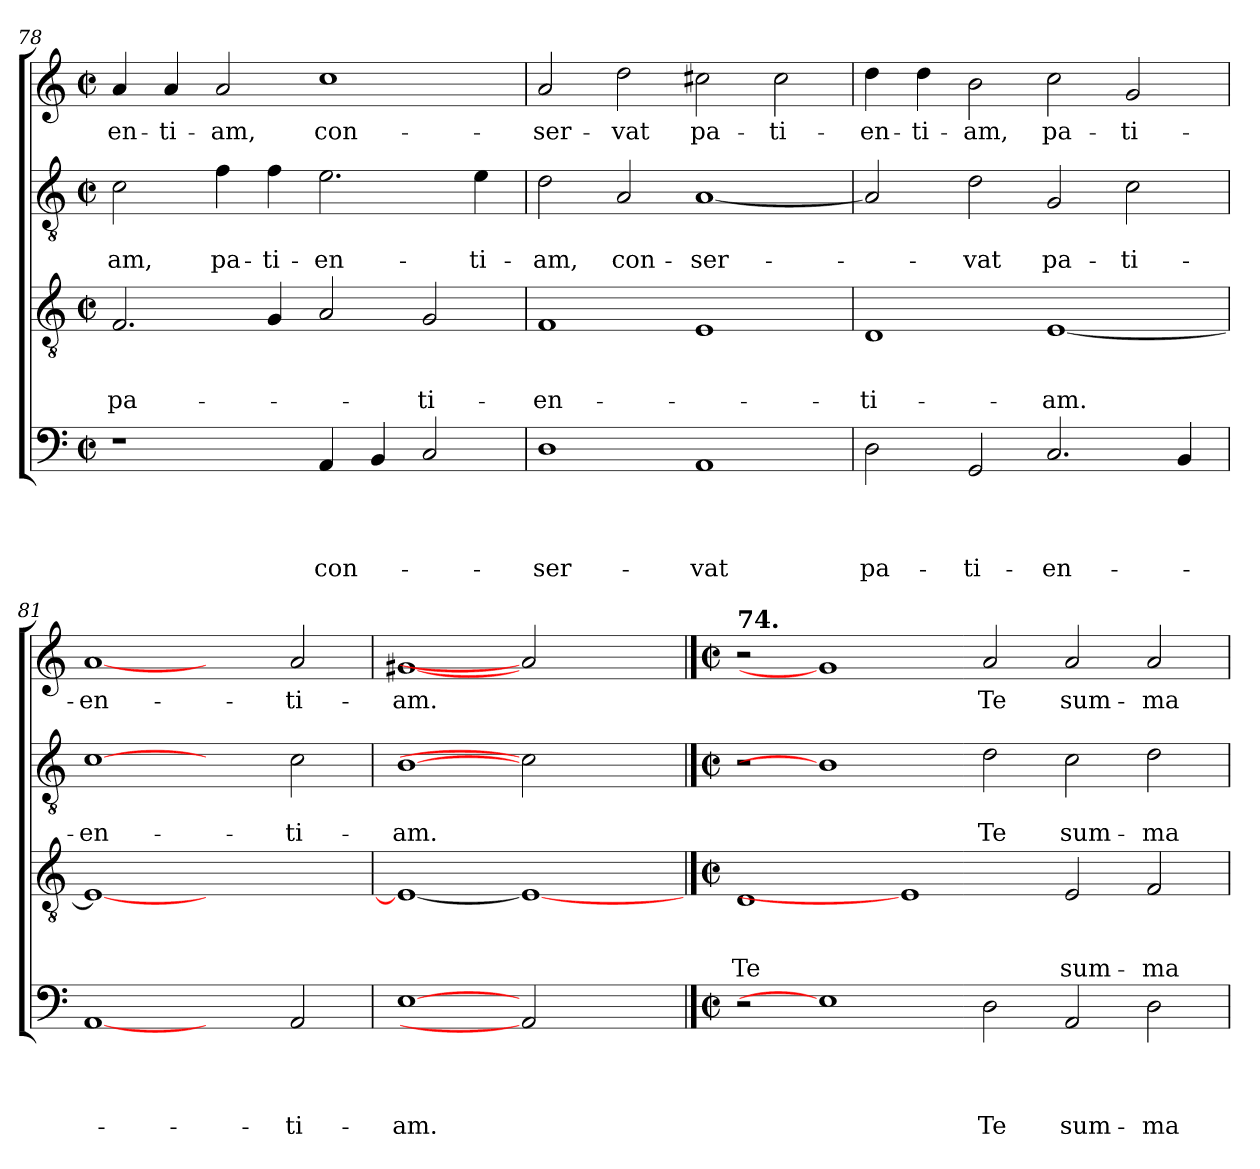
**kern	**text	**text	**text	**text	**kern	**text	**text	**text	**kern	**text	**text	**kern	**text
*part4	*part4	*part4	*part4	*part4	*part3	*part3	*part3	*part3	*part2	*part2	*part2	*part1	*part1
*staff4	*staff4	*staff4	*staff4	*staff4	*staff3	*staff3	*staff3	*staff3	*staff2	*staff2	*staff2	*staff1	*staff1
!!LO:LB:g=z
*clefF4	*	*	*	*	*clefGv2	*	*	*	*clefGv2	*	*	*clefG2	*
*k[]	*	*	*	*	*k[]	*	*	*	*k[]	*	*	*k[]	*
*C:	*	*	*	*	*C:	*	*	*	*C:	*	*	*C:	*
*M2/2	*	*	*	*	*M2/2	*	*	*	*M2/2	*	*	*M2/2	*
*met(c|)	*	*	*	*	*met(c|)	*	*	*	*met(c|)	*	*	*met(c|)	*
=78	=78	=78	=78	=78	=78	=78	=78	=78	=78	=78	=78	=78	=78
!	!	!	!	!	!	!	!	!LO:LY:b	!	!	!LO:LY:b	!	!LO:LY:b
1r	.	.	.	.	2.F/	.	.	pa-	2c\	.	-am,	4a/	-en-
!	!	!	!	!	!	!	!	!	!	!	!	!	!LO:LY:b
.	.	.	.	.	.	.	.	.	.	.	.	4a/	-ti-
!	!	!	!	!	!	!	!	!	!	!	!LO:LY:b	!	!LO:LY:b
.	.	.	.	.	.	.	.	.	4f\	.	pa-	2a/	-am,
!	!	!	!	!	!	!	!	!	!	!	!LO:LY:b	!	!
.	.	.	.	.	4G/	.	.	.	4f\	.	-ti-	.	.
!	!	!	!	!LO:LY:b	!	!	!	!	!	!	!LO:LY:b	!	!LO:LY:b
4AA/	.	.	.	con-	2A/	.	.	.	2.e\	.	-en-	1cc	con-
4BB/	.	.	.	.	.	.	.	.	.	.	.	.	.
!	!	!	!	!	!	!	!	!LO:LY:b	!	!	!	!	!
2C/	.	.	.	.	2G/	.	.	-ti-	.	.	.	.	.
!	!	!	!	!	!	!	!	!	!	!	!LO:LY:b	!	!
.	.	.	.	.	.	.	.	.	4e\	.	-ti-	.	.
=79	=79	=79	=79	=79	=79	=79	=79	=79	=79	=79	=79	=79	=79
!	!	!	!	!LO:LY:b	!	!	!	!LO:LY:b	!	!	!LO:LY:b	!	!LO:LY:b
1D	.	.	.	-ser-	1F	.	.	-en-	2d\	.	-am,	2a/	-ser-
!	!	!	!	!	!	!	!	!	!	!	!LO:LY:b	!	!LO:LY:b
.	.	.	.	.	.	.	.	.	2A/	.	con-	2dd\	-vat
!	!	!	!	!LO:LY:b	!	!	!	!	!	!	!LO:LY:b	!	!LO:LY:b
1AA	.	.	.	-vat	1E	.	.	.	[1A	.	-ser-	2cc#X\	pa-
!	!	!	!	!	!	!	!	!	!	!	!	!	!LO:LY:b
.	.	.	.	.	.	.	.	.	.	.	.	2cc#\	-ti-
=80	=80	=80	=80	=80	=80	=80	=80	=80	=80	=80	=80	=80	=80
!	!	!	!	!LO:LY:b	!	!	!	!LO:LY:b	!	!	!	!	!LO:LY:b
2D\	.	.	.	pa-	1D	.	.	-ti-	2A/]	.	.	4dd\	-en-
!	!	!	!	!	!	!	!	!	!	!	!	!	!LO:LY:b
.	.	.	.	.	.	.	.	.	.	.	.	4dd\	-ti-
!	!	!	!	!LO:LY:b	!	!	!	!	!	!	!LO:LY:b	!	!LO:LY:b
2GG/	.	.	.	-ti-	.	.	.	.	2d\	.	-vat	2b\	-am,
!	!	!	!	!LO:LY:b	!	!	!	!LO:LY:b	!	!	!LO:LY:b	!	!LO:LY:b
2.C/	.	.	.	-en-	[1E	.	.	-am.	2G/	.	pa-	2cc\	pa-
!	!	!	!	!	!	!	!	!	!	!	!LO:LY:b	!	!LO:LY:b
.	.	.	.	.	.	.	.	.	2c\	.	-ti-	2g/	-ti-
4BB/	.	.	.	.	.	.	.	.	.	.	.	.	.
=81	=81	=81	=81	=81	=81	=81	=81	=81	=81	=81	=81	=81	=81
!	!	!	!	!	!	!	!	!	!	!	!LO:LY:b	!	!LO:LY:b
[1AA	.	.	.	.	1E_	.	.	.	[1c	.	-en-	[1a	-en-
2ryy	.	.	.	.	1ryy	.	.	.	2ryy	.	.	2ryy	.
!	!	!	!	!LO:LY:b	!	!	!	!	!	!	!LO:LY:b	!	!LO:LY:b
2AA/	.	.	.	-ti-	.	.	.	.	2c\	.	-ti-	2a/	-ti-
=82	=82	=82	=82	=82	=82	=82	=82	=82	=82	=82	=82	=82	=82
!	!	!	!	!LO:LY:b	!	!	!	!	!	!	!LO:LY:b	!	!LO:LY:b
[1E	.	.	.	-am.	1E_	.	.	.	[1B	.	-am.	[1g#X	-am.
2AA]	.	.	.	.	1E_	.	.	.	2c]	.	.	2a]	.
2ryy	.	.	.	.	.	.	.	.	2ryy	.	.	2ryy	.
!!LO:LB:g=z
==83	==83	==83	==83	==83	==83	==83	==83	==83	==83	==83	==83	==83	==83
*k[]	*	*	*	*	*k[]	*	*	*	*k[]	*	*	*k[]	*
*C:	*	*	*	*	*C:	*	*	*	*C:	*	*	*C:	*
*M2/2	*	*	*	*	*M2/2	*	*	*	*M2/2	*	*	*M2/2	*
*met(c|)	*	*	*	*	*met(c|)	*	*	*	*met(c|)	*	*	*met(c|)	*
!	!	!	!	!	!	!	!	!	!	!	!	!LO:TX:a:B:t=74.	!
!	!	!	!	!	!	!	!	!LO:LY:b	!	!	!	!	!
2r	.	.	.	.	1D	.	.	Te	2r	.	.	2r	.
1E]	.	.	.	.	.	.	.	.	1B]	.	.	1g#]	.
.	.	.	.	.	1E]	.	.	.	.	.	.	.	.
!	!	!	!	!LO:LY:b	!	!	!	!	!	!	!LO:LY:b	!	!LO:LY:b
2D\	.	.	.	Te	.	.	.	.	2d\	.	Te	2a/	Te
!	!	!	!	!LO:LY:b	!	!	!	!LO:LY:b	!	!	!LO:LY:b	!	!LO:LY:b
2AA/	.	.	.	sum-	2E/	.	.	sum-	2c\	.	sum-	2a/	sum-
!	!	!	!	!LO:LY:b	!	!	!	!LO:LY:b	!	!	!LO:LY:b	!	!LO:LY:b
2D\	.	.	.	-ma	2F/	.	.	-ma	2d\	.	-ma	2a/	-ma
=	=	=	=	=	=	=	=	=	=	=	=	=	=
*-	*-	*-	*-	*-	*-	*-	*-	*-	*-	*-	*-	*-	*-
